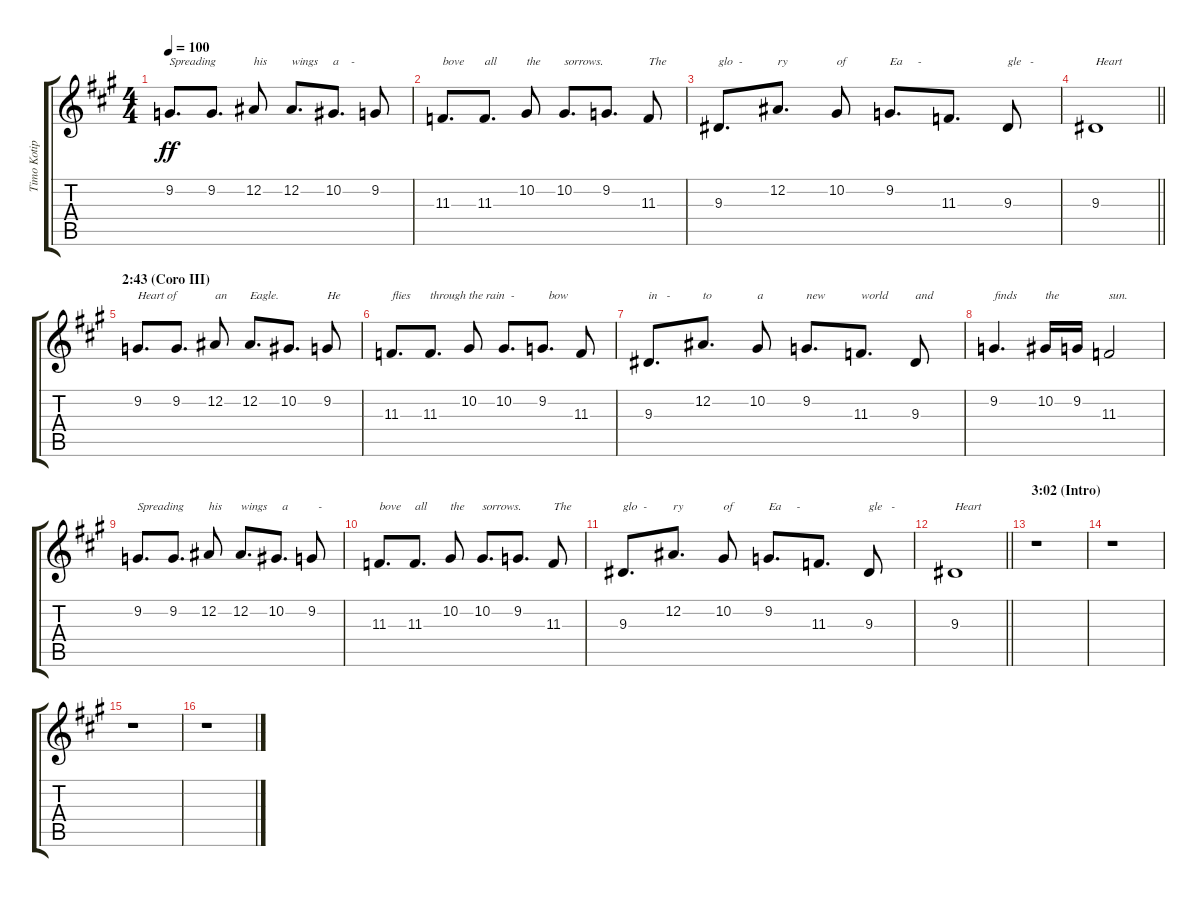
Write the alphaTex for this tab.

\track ("Timo Kotipelto (voz)" "Timo Kotip") {instrument choiraahs}
\staff {score tabs}
\tuning (Eb4 Bb3 Gb3 Db3 Ab2 Eb2) {hide}
\ts (4 4)
\tempo 100
\clef g2
\ks a
9.2.8{d txt "Spreading" dy ff} 9.2.8{d} 12.2.8{txt "his"} 12.2.8{d txt "wings     a    -"} 10.2.8{d} 9.2.8 |
11.3.8{d txt "bove"} 11.3.8{d txt "all"} 10.2.8{txt "the"} 10.2.8{d txt "sorrows."} 9.2.8{d} 11.3.8{txt "The"} |
9.3.8{d txt "glo  - "} 12.2.8{d txt "ry"} 10.2.8{txt "of"} 9.2.8{d txt "Ea     -  "} 11.3.8{d} 9.3.8{txt "gle   -"} |
\barLineRight lightlight
9.3.1{txt "Heart"} |
\section ("" "2:43 (Coro III)")
9.2.8{d txt "Heart of"} 9.2.8{d} 12.2.8{txt "an"} 12.2.8{d txt "Eagle."} 10.2.8{d} 9.2.8{txt "He"} |
11.3.8{d txt "flies"} 11.3.8{d txt "through the rain  -"} 10.2.8 10.2.8{d} 9.2.8{d txt "  bow"} 11.3.8 |
9.3.8{d txt "in   - "} 12.2.8{d txt "to"} 10.2.8{txt "a"} 9.2.8{d txt "new"} 11.3.8{d txt "world"} 9.3.8{txt "and"} |
9.2.4{d txt "finds"} 10.2.16{txt "the"} 9.2.16 11.3.2{txt "sun."} |
9.2.8{d txt "Spreading"} 9.2.8{d} 12.2.8{txt "his"} 12.2.8{d txt "wings"} 10.2.8{d txt "  a          -"} 9.2.8 |
11.3.8{d txt "bove"} 11.3.8{d txt "all"} 10.2.8{txt "the"} 10.2.8{d txt "sorrows."} 9.2.8{d} 11.3.8{txt "The"} |
9.3.8{d txt "glo  - "} 12.2.8{d txt "ry"} 10.2.8{txt "of"} 9.2.8{d txt "Ea     -  "} 11.3.8{d} 9.3.8{txt "gle   -"} |
\barLineRight lightlight
9.3.1{txt "Heart"} |
\section ("" "3:02 (Intro)")
r.1 |
r.1 |
r.1 |
r.1
